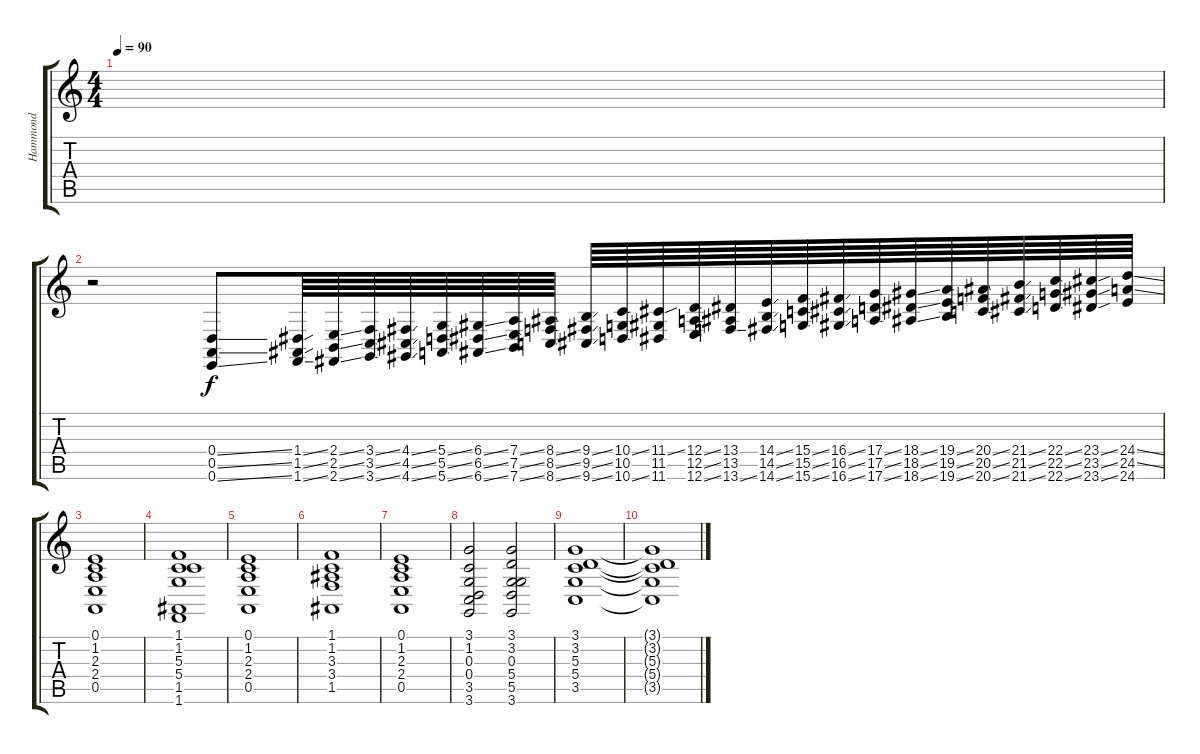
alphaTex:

\track ("Hammond" "Hammond") {instrument drawbarorgan}
\staff {score tabs}
\tuning (E4 B3 G3 D3 A2 E2) {hide}
\ts (4 4)
\tempo 90
\clef g2
\ks c
|
r.2 (0.4{ss} 0.5{ss} 0.6{ss}).8 (1.4{ss} 1.5{ss} 1.6{ss}).64 (2.4{ss} 2.5{ss} 2.6{ss}).64 (3.4{ss} 3.5{ss} 3.6{ss}).64 (4.4{ss} 4.5{ss} 4.6{ss}).64 (5.4{ss} 5.5{ss} 5.6{ss}).64 (6.4{ss} 6.5{ss} 6.6{ss}).64 (7.4{ss} 7.5{ss} 7.6{ss}).64 (8.4{ss} 8.5{ss} 8.6{ss}).64 (9.4{ss} 9.5{ss} 9.6{ss}).64 (10.4{ss} 10.5 10.6{ss}).64 (11.4{ss} 11.5 11.6).64 (12.4{ss} 12.5{ss} 12.6{ss}).64 (13.4 13.5 13.6{ss}).64 (14.4{ss} 14.5{ss} 14.6{ss}).64 (15.4{ss} 15.5{ss} 15.6{ss}).64 (16.4{ss} 16.5{ss} 16.6{ss}).64 (17.4{ss} 17.5{ss} 17.6{ss}).64 (18.4{ss} 18.5{ss} 18.6{ss}).64 (19.4{ss} 19.5{ss} 19.6{ss}).64 (20.4{ss} 20.5{ss} 20.6{ss}).64 (21.4{ss} 21.5{ss} 21.6{ss}).64 (22.4{ss} 22.5{ss} 22.6{ss}).64 (23.4{ss} 23.5{ss} 23.6{ss}).64 (24.4{ss} 24.5{ss} 24.6).64 |
(0.1 1.2 2.3 2.4 0.5).1 |
(1.1 1.2 5.3 5.4 1.5 1.6).1 |
(0.1 1.2 2.3 2.4 0.5).1 |
(1.1 1.2 3.3 3.4 1.5).1 |
(0.1 1.2 2.3 2.4 0.5).1 |
(3.1 1.2 0.3 0.4 3.5 3.6).2 (3.1 3.2 0.3 5.4 5.5 3.6).2 |
(3.1 3.2 5.3 5.4 3.5).1 |
(3.1{t} 3.2{t} 5.3{t} 5.4{t} 3.5{t}).1
